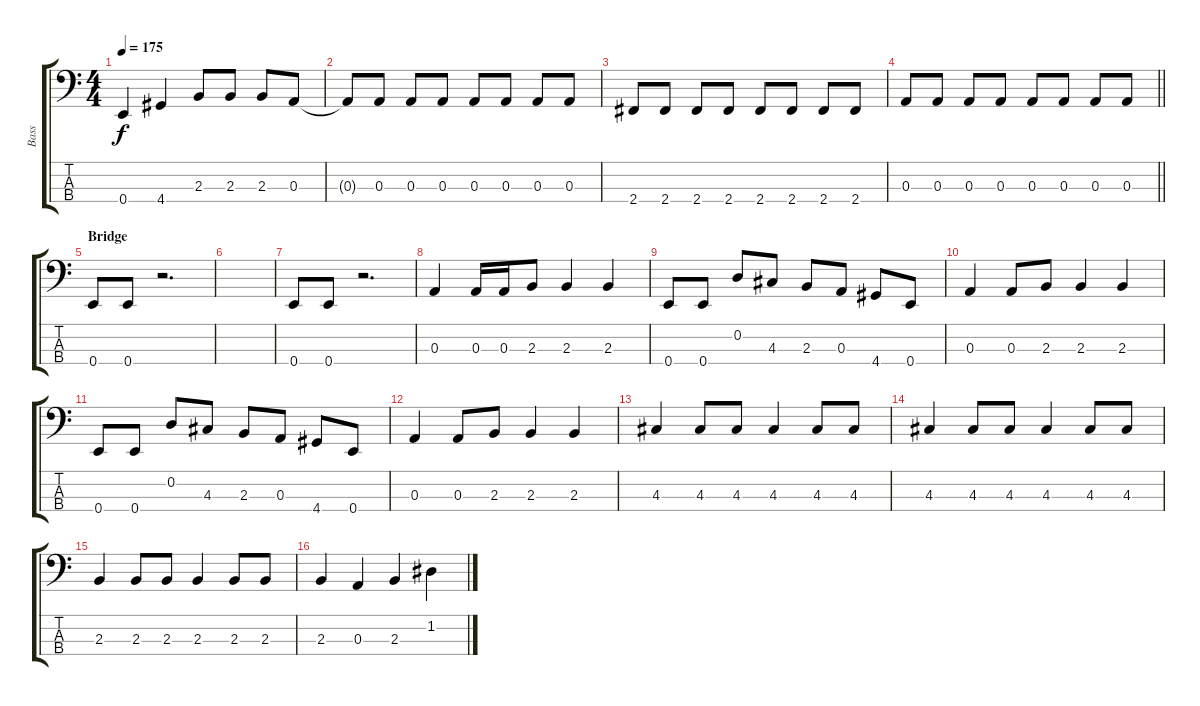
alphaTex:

\track ("Bass" "Bass") {instrument electricbasspick}
\staff {score tabs}
\tuning (G2 D2 A1 E1) {hide}
\ts (4 4)
\tempo 175
\clef f4
\ks c
0.4.4{dy f} 4.4.4 2.3.8 2.3.8 2.3.8 0.3.8 |
0.3{t}.8 0.3.8 0.3.8 0.3.8 0.3.8 0.3.8 0.3.8 0.3.8 |
2.4.8 2.4.8 2.4.8 2.4.8 2.4.8 2.4.8 2.4.8 2.4.8 |
\barLineRight lightlight
0.3.8 0.3.8 0.3.8 0.3.8 0.3.8 0.3.8 0.3.8 0.3.8 |
\section ("" "Bridge")
0.4.8 0.4.8 r.2{d} |
|
0.4.8 0.4.8 r.2{d} |
0.3.4 0.3.16 0.3.16 2.3.8 2.3.4 2.3.4 |
0.4.8 0.4.8 0.2.8 4.3.8 2.3.8 0.3.8 4.4.8 0.4.8 |
0.3.4 0.3.8 2.3.8 2.3.4 2.3.4 |
0.4.8 0.4.8 0.2.8 4.3.8 2.3.8 0.3.8 4.4.8 0.4.8 |
0.3.4 0.3.8 2.3.8 2.3.4 2.3.4 |
4.3.4{volume 16} 4.3.8{volume 12} 4.3.8 4.3.4 4.3.8 4.3.8 |
4.3.4 4.3.8 4.3.8 4.3.4 4.3.8 4.3.8 |
2.3.4{volume 16} 2.3.8{volume 12} 2.3.8 2.3.4 2.3.8 2.3.8 |
2.3.4 0.3.4 2.3.4 1.2.4
